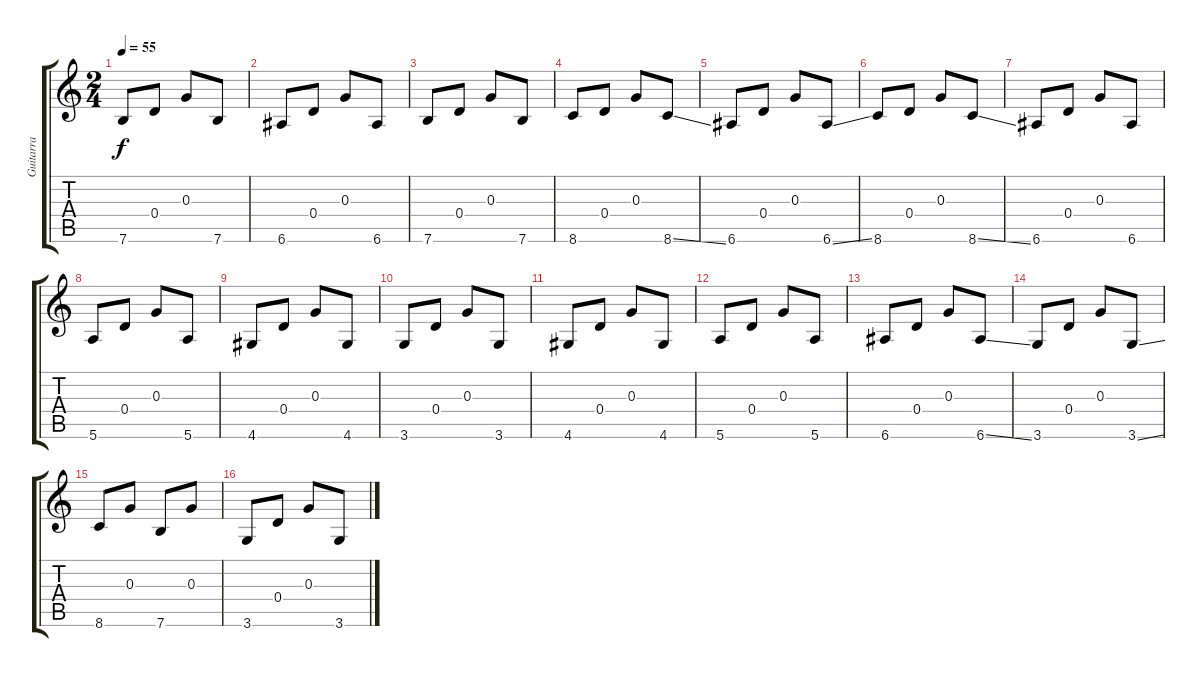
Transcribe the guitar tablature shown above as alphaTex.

\track ("Guitarra" "Guitarra") {instrument acousticbass}
\staff {score tabs}
\tuning (E4 B3 G3 D3 A2 E2) {hide}
\ts (2 4)
\tempo 55
\clef g2
\ks c
7.6.8{dy f} 0.4.8 0.3.8 7.6.8 |
6.6.8 0.4.8 0.3.8 6.6.8 |
7.6.8 0.4.8 0.3.8 7.6.8 |
8.6.8 0.4.8 0.3.8 8.6{ss}.8 |
6.6.8 0.4.8 0.3.8 6.6{ss}.8 |
8.6.8 0.4.8 0.3.8 8.6{ss}.8 |
6.6.8 0.4.8 0.3.8 6.6.8 |
5.6.8 0.4.8 0.3.8 5.6.8 |
4.6.8 0.4.8 0.3.8 4.6.8 |
3.6.8 0.4.8 0.3.8 3.6.8 |
4.6.8 0.4.8 0.3.8 4.6.8 |
5.6.8 0.4.8 0.3.8 5.6.8 |
6.6.8 0.4.8 0.3.8 6.6{ss}.8 |
3.6.8 0.4.8 0.3.8 3.6{ss}.8 |
8.6.8 0.3.8 7.6.8 0.3.8 |
3.6.8 0.4.8 0.3.8 3.6.8
